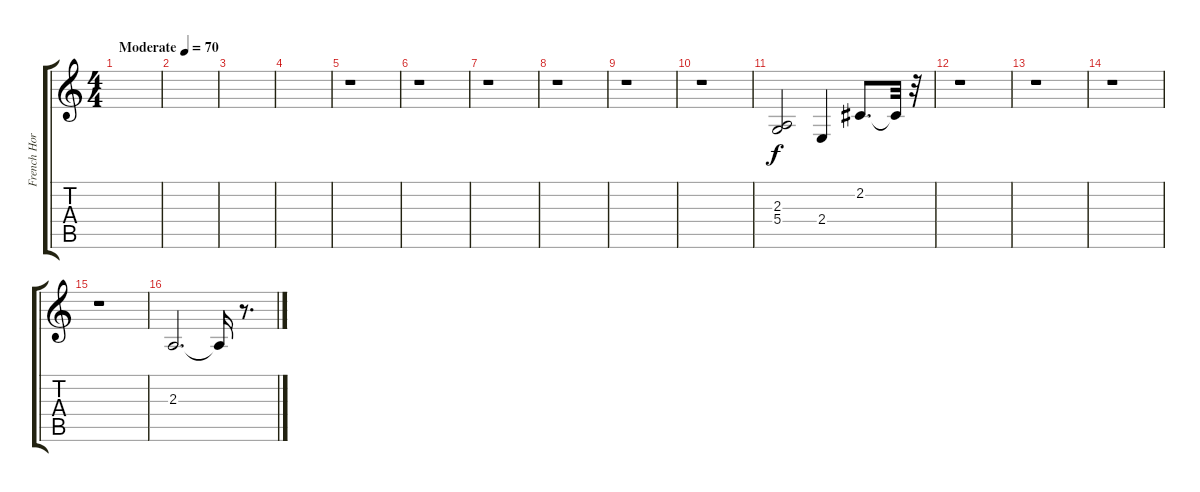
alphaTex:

\track ("French Horn" "French Hor") {instrument frenchhorn}
\staff {score tabs}
\tuning (E4 B3 G3 D3 A2 E2) {hide}
\ts (4 4)
\tempo (70 "Moderate")
\clef g2
\ks c
|
|
|
|
r.1 |
r.1 |
r.1 |
r.1 |
r.1 |
r.1 |
(2.3 5.4).2 2.4.4 2.2.8{d} 2.2{t}.32 r.32 |
r.1 |
r.1 |
r.1 |
r.1 |
2.3.2{d} 2.3{t}.16 r.8{d}
